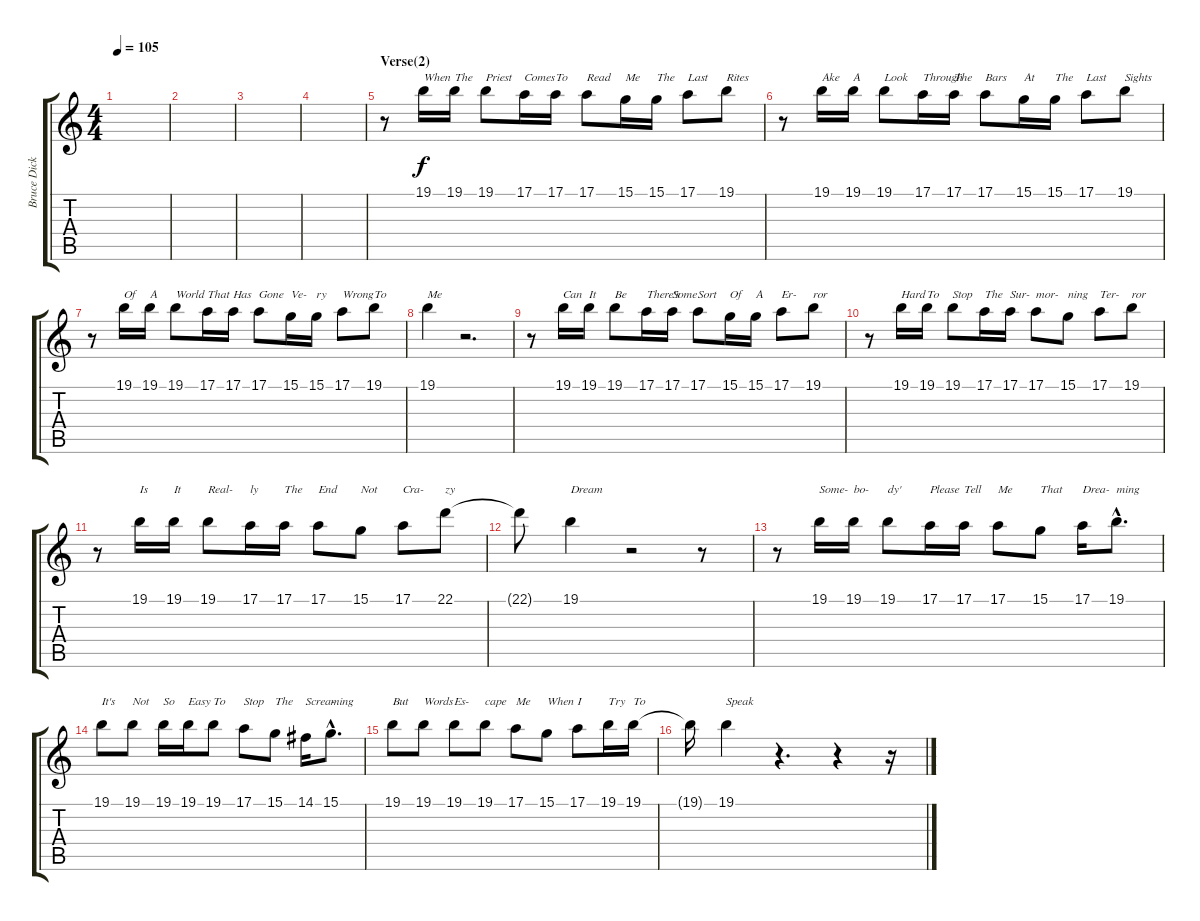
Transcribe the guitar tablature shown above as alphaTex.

\track ("Bruce Dickinson (Vocal)" "Bruce Dick") {instrument lead1square}
\staff {score tabs}
\tuning (E4 B3 G3 D3 A2 E2) {hide}
\ts (4 4)
\tempo 105
\clef g2
\ks c
|
|
|
|
\section ("" "Verse(2)")
r.8 19.1.16{txt "When"} 19.1.16{txt "The"} 19.1.8{txt "Priest"} 17.1.16{txt "Comes"} 17.1.16{txt "To"} 17.1.8{txt "Read"} 15.1.16{txt "Me"} 15.1.16{txt "The"} 17.1.8{txt "Last"} 19.1.8{txt "Rites"} |
r.8 19.1.16{txt "Ake"} 19.1.16{txt "A"} 19.1.8{txt "Look"} 17.1.16{txt "Through"} 17.1.16{txt "The"} 17.1.8{txt "Bars"} 15.1.16{txt "At"} 15.1.16{txt "The"} 17.1.8{txt "Last"} 19.1.8{txt "Sights"} |
r.8 19.1.16{txt "Of"} 19.1.16{txt "A"} 19.1.8{txt "World"} 17.1.16{txt "That"} 17.1.16{txt "Has"} 17.1.8{txt "Gone"} 15.1.16{txt "Ve-"} 15.1.16{txt "ry"} 17.1.8{txt "Wrong"} 19.1.8{txt "To"} |
19.1.4{txt "Me"} r.2{d} |
r.8 19.1.16{txt "Can"} 19.1.16{txt "It"} 19.1.8{txt "Be"} 17.1.16{txt "There's"} 17.1.16{txt "Some"} 17.1.8{txt "Sort"} 15.1.16{txt "Of"} 15.1.16{txt "A"} 17.1.8{txt "Er-"} 19.1.8{txt "ror"} |
r.8 19.1.16{txt "Hard"} 19.1.16{txt "To"} 19.1.8{txt "Stop"} 17.1.16{txt "The"} 17.1.16{txt "Sur-"} 17.1.8{txt "mor-"} 15.1.8{txt "ning"} 17.1.8{txt "Ter-"} 19.1.8{txt "ror"} |
r.8 19.1.16{txt "Is"} 19.1.16{txt "It"} 19.1.8{txt "Real-"} 17.1.16{txt "ly"} 17.1.16{txt "The"} 17.1.8{txt "End"} 15.1.8{txt "Not"} 17.1.8{txt "Cra-"} 22.1.8{txt "zy"} |
22.1{t}.8 19.1.4{txt "Dream"} r.2 r.8 |
\section ("" "")
r.8 19.1.16{txt "Some-"} 19.1.16{txt "bo-"} 19.1.8{txt "dy'"} 17.1.16{txt "Please"} 17.1.16{txt "Tell"} 17.1.8{txt "Me"} 15.1.8{txt "That"} 17.1.16{txt "Drea-"} 19.1{hac}.8{d txt "ming"} |
19.1.8{txt "It's"} 19.1.8{txt "Not"} 19.1.16{txt "So"} 19.1.16{txt "Easy"} 19.1.8{txt "To"} 17.1.8{txt "Stop"} 15.1.8{txt "The"} 14.1.16{txt "Screa-"} 15.1{hac}.8{d txt "ming"} |
19.1.8{txt "But"} 19.1.8{txt "Words"} 19.1.8{txt "Es-"} 19.1.8{txt "cape"} 17.1.8{txt "Me"} 15.1.8{txt "When"} 17.1.8{txt "I"} 19.1.16{txt "Try"} 19.1.16{txt "To"} |
19.1{t}.16 19.1.4{txt "Speak"} r.4{d} r.4 r.16
